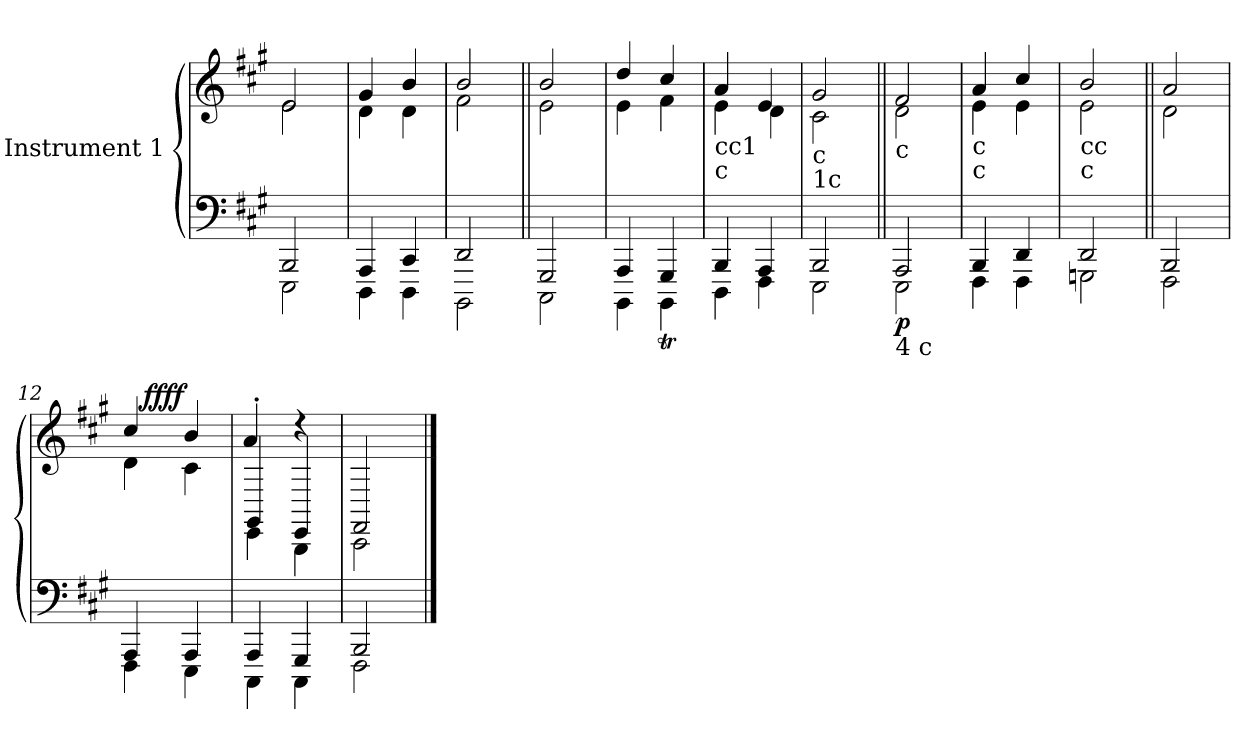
**kern	**dynam	**kern	**dynam
*part2	*part2	*part1	*part1
*staff2	*staff2	*staff1	*staff1
*I"Instrument 1	*	*I"Instrument 1	*
!!LO:PB:g=z
*stria5	*	*stria5	*
*clefF4	*	*clefG2	*
*k[f#c#g#]	*	*k[f#c#g#]	*
*A:	*	*A:	*
=1	=1	=1	=1
*^	*	*^	*
2BBB/	2EEE\	.	2e/	2e\	.
=2	=2	=2	=2	=2	=2
4AAA/	4DDD\	.	4g#/	4d\	.
4CC#/	4DDD\	.	4b/	4d\	.
=3	=3	=3	=3	=3	=3
2DD/	2BBBB\	.	2b/	2f#\	.
=4||	=4||	=4||	=4||	=4||	=4||
2GGG#/	2CCC#\	.	2b/	2e\	.
=5	=5	=5	=5	=5	=5
4AAA/	4BBBB\	.	4dd/	4e\	.
4GGG#/	4BBBBT\	.	4cc#/	4f#\	.
=6	=6	=6	=6	=6	=6
!	!	!	!LO:TX:b:t=cc1	!	!
!	!	!	!LO:TX:b:t=c	!	!
4BBB/	4DDD\	.	4a/	4e\	.
4AAA/	4FFF#\	.	4e/	4d\	.
=7	=7	=7	=7	=7	=7
!	!	!	!LO:TX:b:t=c	!	!
!	!	!	!LO:TX:b:t=1c	!	!
2BBB/	2EEE\	.	2g#/	2c#\	.
=8||	=8||	=8||	=8||	=8||	=8||
*MM20	*	*	*	*	*
!	!	!	!LO:TX:b:t=c	!	!
!LO:TX:b:t=4 c	!	!	!	!	!
!	!	!LO:DY:b	!	!	!
2AAA/	2EEE\	p	2f#/	2d\	.
=9	=9	=9	=9	=9	=9
!	!	!	!LO:TX:b:t=c	!	!
!	!	!	!LO:TX:b:t=c	!	!
4BBB/	4FFF#\	.	4a/	4e\	.
4DD/	4FFF#\	.	4cc#/	4e\	.
=10	=10	=10	=10	=10	=10
!	!	!	!LO:TX:b:t=cc	!	!
!	!	!	!LO:TX:b:t=c	!	!
2DD/	2GGGn\	.	2b/	2e\	.
=11||	=11||	=11||	=11||	=11||	=11||
2BBB/	2FFF#\	.	2a/	2d\	.
=12	=12	=12	=12	=12	=12
*	*	*	*	*^	*
4AAA/	4FFF#\	.	4cc#/	4d\	16ryy	.
!	!	!	!	!	!	!LO:DY:a
.	.	.	.	.	4..ryy	ffff
4AAA/	4EEE\	.	4b/	4c#\	.	.
=13	=13	=13	=13	=13	=13	=13
4AAA/	4CCC#\	.	4GG#/	4EE\	4a'>/	.
4GGG#/	4CCC#\	.	4rcc	4BBB\	4EE/	.
*	*	*	*	*v	*v	*
=14	=14	=14	=14	=14	=14
2BBB/	2FFF#\	.	2FF#/	2CC#\	.
*v	*v	*	*	*	*
*	*	*v	*v	*
==	==	==	==
*-	*-	*-	*-
